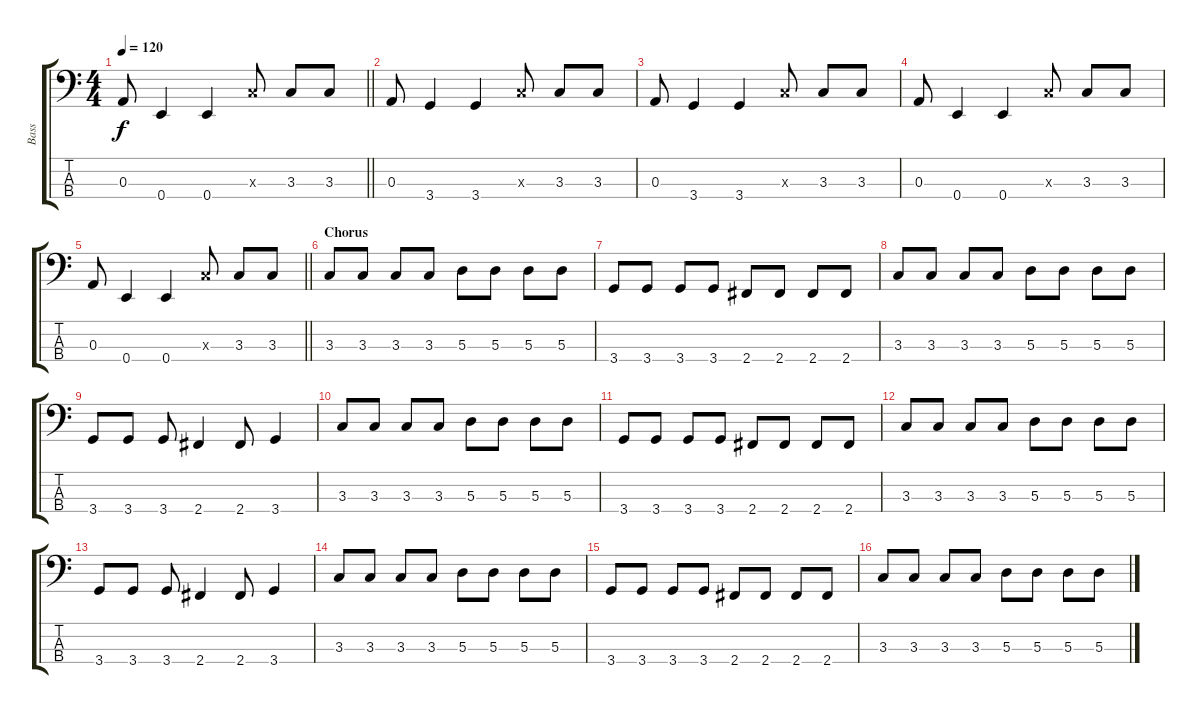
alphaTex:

\track ("Bass" "Bass") {instrument electricbasspick}
\staff {score tabs}
\tuning (G2 D2 A1 E1) {hide}
\ts (4 4)
\tempo 120
\clef f4
\barLineRight lightlight
\ks c
0.3.8{dy f} 0.4.4 0.4.4 3.3{x}.8 3.3.8 3.3.8 |
0.3.8 3.4.4 3.4.4 3.3{x}.8 3.3.8 3.3.8 |
0.3.8 3.4.4 3.4.4 3.3{x}.8 3.3.8 3.3.8 |
0.3.8 0.4.4 0.4.4 3.3{x}.8 3.3.8 3.3.8 |
\barLineRight lightlight
0.3.8 0.4.4 0.4.4 3.3{x}.8 3.3.8 3.3.8 |
\section ("" "Chorus")
3.3.8 3.3.8 3.3.8 3.3.8 5.3.8 5.3.8 5.3.8 5.3.8 |
3.4.8 3.4.8 3.4.8 3.4.8 2.4.8 2.4.8 2.4.8 2.4.8 |
3.3.8 3.3.8 3.3.8 3.3.8 5.3.8 5.3.8 5.3.8 5.3.8 |
3.4.8 3.4.8 3.4.8 2.4.4 2.4.8 3.4.4 |
3.3.8 3.3.8 3.3.8 3.3.8 5.3.8 5.3.8 5.3.8 5.3.8 |
3.4.8 3.4.8 3.4.8 3.4.8 2.4.8 2.4.8 2.4.8 2.4.8 |
3.3.8 3.3.8 3.3.8 3.3.8 5.3.8 5.3.8 5.3.8 5.3.8 |
3.4.8 3.4.8 3.4.8 2.4.4 2.4.8 3.4.4 |
3.3.8 3.3.8 3.3.8 3.3.8 5.3.8 5.3.8 5.3.8 5.3.8 |
3.4.8 3.4.8 3.4.8 3.4.8 2.4.8 2.4.8 2.4.8 2.4.8 |
3.3.8 3.3.8 3.3.8 3.3.8 5.3.8 5.3.8 5.3.8 5.3.8
